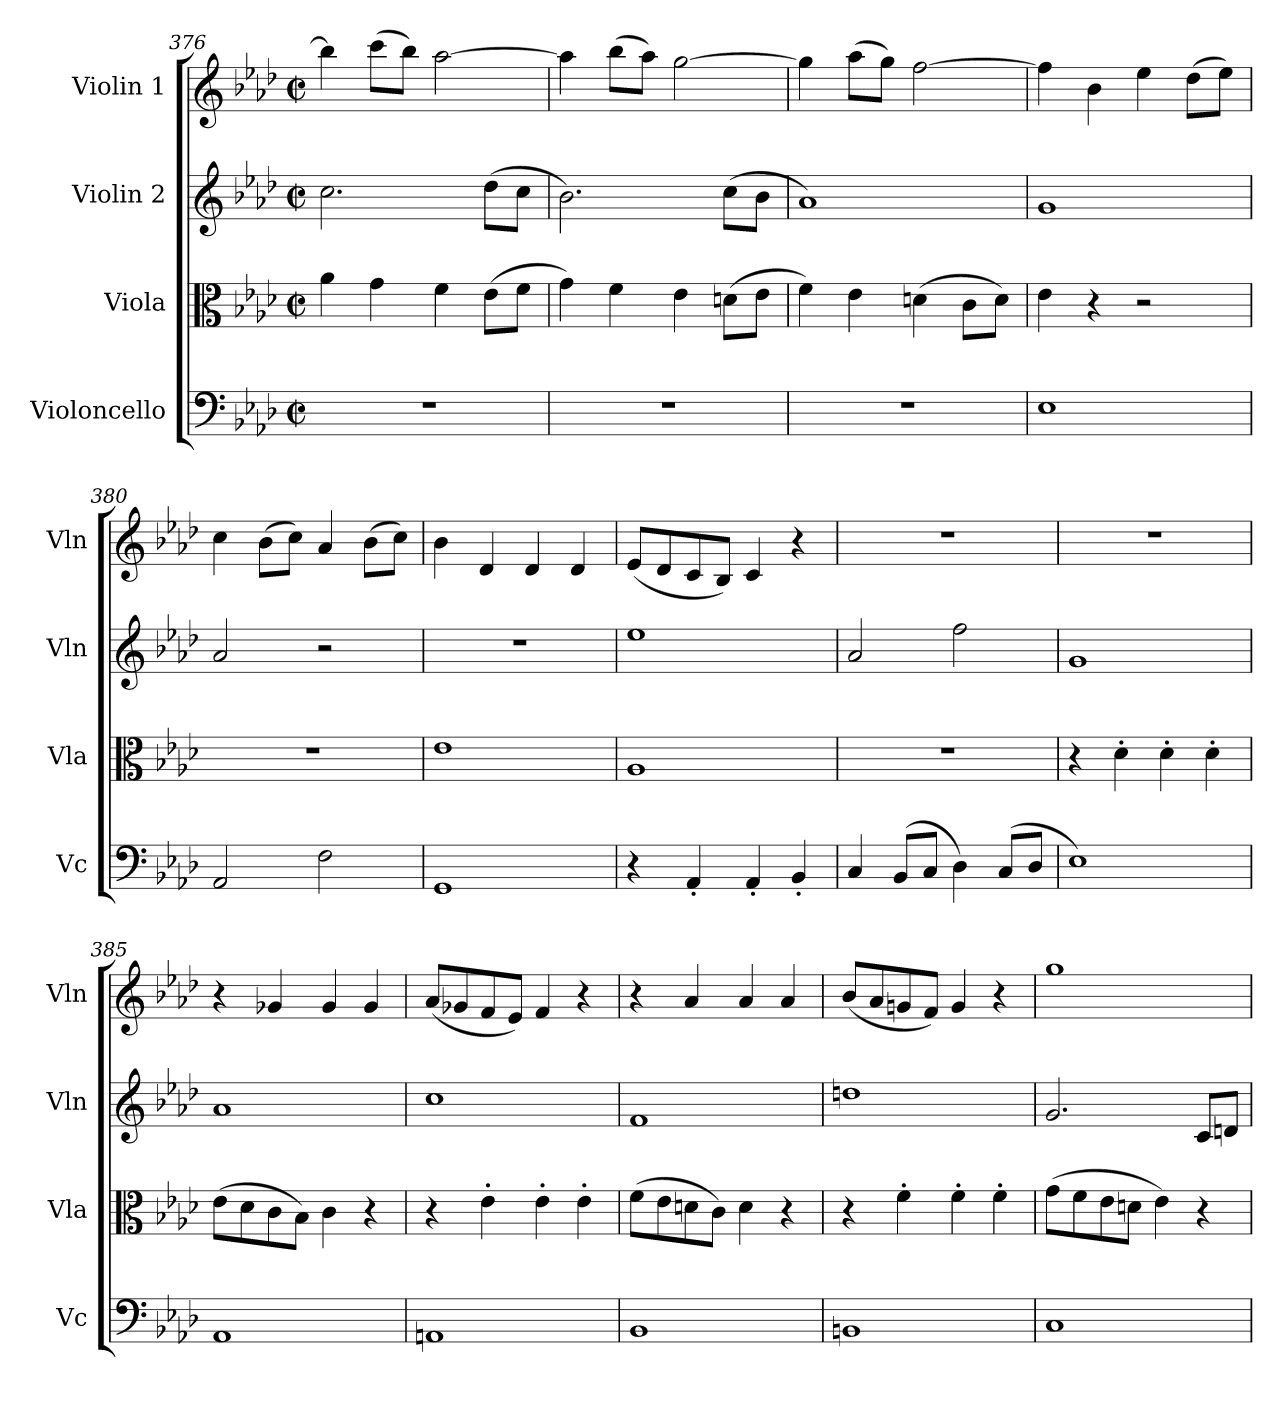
**kern	**kern	**kern	**kern
*part4	*part3	*part2	*part1
*staff4	*staff3	*staff2	*staff1
*I"Violoncello	*I"Viola	*I"Violin 2	*I"Violin 1
*I'Vc	*I'Vla	*I'Vln	*I'Vln
*clefF4	*clefC3	*clefG2	*clefG2
*k[b-e-a-d-]	*k[b-e-a-d-]	*k[b-e-a-d-]	*k[b-e-a-d-]
*M2/2	*M2/2	*M2/2	*M2/2
*met(c|)	*met(c|)	*met(c|)	*met(c|)
=376	=376	=376	=376
1r	4a-\	2.cc\	4bb-\]
.	4g\	.	(>8ccc\L
.	.	.	8bb-\J)
.	4f\	.	[2aa-\
.	(>8e-\L	(>8dd-\L	.
.	8f\J	8cc\J	.
!!LO:LB:g=z
=377	=377	=377	=377
1r	4g\)	2.b-\)	4aa-\]
.	4f\	.	(>8bb-\L
.	.	.	8aa-\J)
.	4e-\	.	[2gg\
.	(>8dn\L	(>8cc\L	.
.	8e-\J	8b-\J	.
=378	=378	=378	=378
1r	4f\)	1a-)	4gg\]
.	4e-\	.	(>8aa-\L
.	.	.	8gg\J)
.	(>4dn\	.	[2ff\
.	8c\L	.	.
.	8d\J)	.	.
=379	=379	=379	=379
1E-	4e-\	1g	4ff\]
.	4r	.	4b-\
.	2r	.	4ee-\
.	.	.	(>8dd-\L
.	.	.	8ee-\J)
=380	=380	=380	=380
2AA-/	1r	2a-/	4cc\
.	.	.	(>8b-\L
.	.	.	8cc\J)
2F\	.	2r	4a-/
.	.	.	(>8b-\L
.	.	.	8cc\J)
=381	=381	=381	=381
1GG	1e-	1r	4b-\
.	.	.	4d-/
.	.	.	4d-/
.	.	.	4d-/
=382	=382	=382	=382
4r	1A-	1ee-	(<8e-/L
.	.	.	8d-/
4AA-'/	.	.	8c/
.	.	.	8B-/J)
4AA-'/	.	.	4c/
4BB-'/	.	.	4r
!!LO:LB:g=z
=383	=383	=383	=383
4C/	1r	2a-/	1r
(>8BB-/L	.	.	.
8C/J	.	.	.
4D-\)	.	2ff\	.
(<8C/L	.	.	.
8D-/J	.	.	.
=384	=384	=384	=384
1E-)	4r	1g	1r
.	4d-'\	.	.
.	4d-'\	.	.
.	4d-'\	.	.
=385	=385	=385	=385
1AA-	(>8e-\L	1a-	4r
.	8d-\	.	.
.	8c\	.	4g-X/
.	8B-\J)	.	.
.	4c\	.	4g-/
.	4r	.	4g-/
=386	=386	=386	=386
1AAn	4r	1cc	(<8a-/L
.	.	.	8g-X/
.	4e-'\	.	8f/
.	.	.	8e-/J)
.	4e-'\	.	4f/
.	4e-'\	.	4r
=387	=387	=387	=387
1BB-	(>8f\L	1f	4r
.	8e-\	.	.
.	8dn\	.	4a-/
.	8c\J)	.	.
.	4d\	.	4a-/
.	4r	.	4a-/
=388	=388	=388	=388
1BBn	4r	1ddn	(<8b-/L
.	.	.	8a-/
.	4f'\	.	8gn/
.	.	.	8f/J)
.	4f'\	.	4g/
.	4f'\	.	4r
!!LO:LB:g=z
=389	=389	=389	=389
1C	(>8g\L	2.g/	1gg
.	8f\	.	.
.	8e-\	.	.
.	8dn\J	.	.
.	4e-\)	.	.
.	4r	8c/L	.
.	.	8dn/J	.
=	=	=	=
*-	*-	*-	*-
